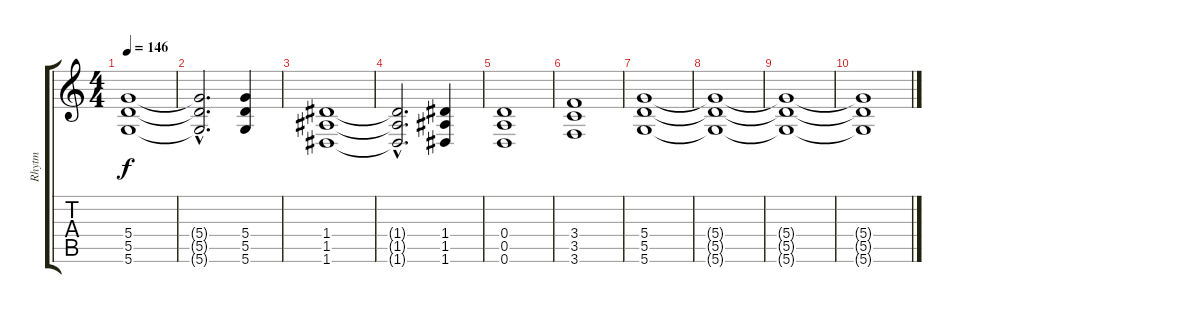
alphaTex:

\track ("Rhytm" "Rhytm") {instrument distortionguitar}
\staff {score tabs}
\tuning (E4 B3 G3 D3 A2 D2) {hide}
\ts (4 4)
\tempo 146
\clef g2
\ks c
(5.4 5.5 5.6).1{dy f} |
(5.4{hac t} 5.5{hac t} 5.6{hac t}).2{d} (5.4 5.5 5.6).4 |
(1.4 1.5 1.6).1 |
(1.4{hac t} 1.5{hac t} 1.6{hac t}).2{d} (1.4 1.5 1.6).4 |
(0.4 0.5 0.6).1 |
(3.4 3.5 3.6).1 |
(5.4 5.5 5.6).1 |
(5.4{t} 5.5{t} 5.6{t}).1 |
(5.4{t} 5.5{t} 5.6{t}).1 |
(5.4{t} 5.5{t} 5.6{t}).1
